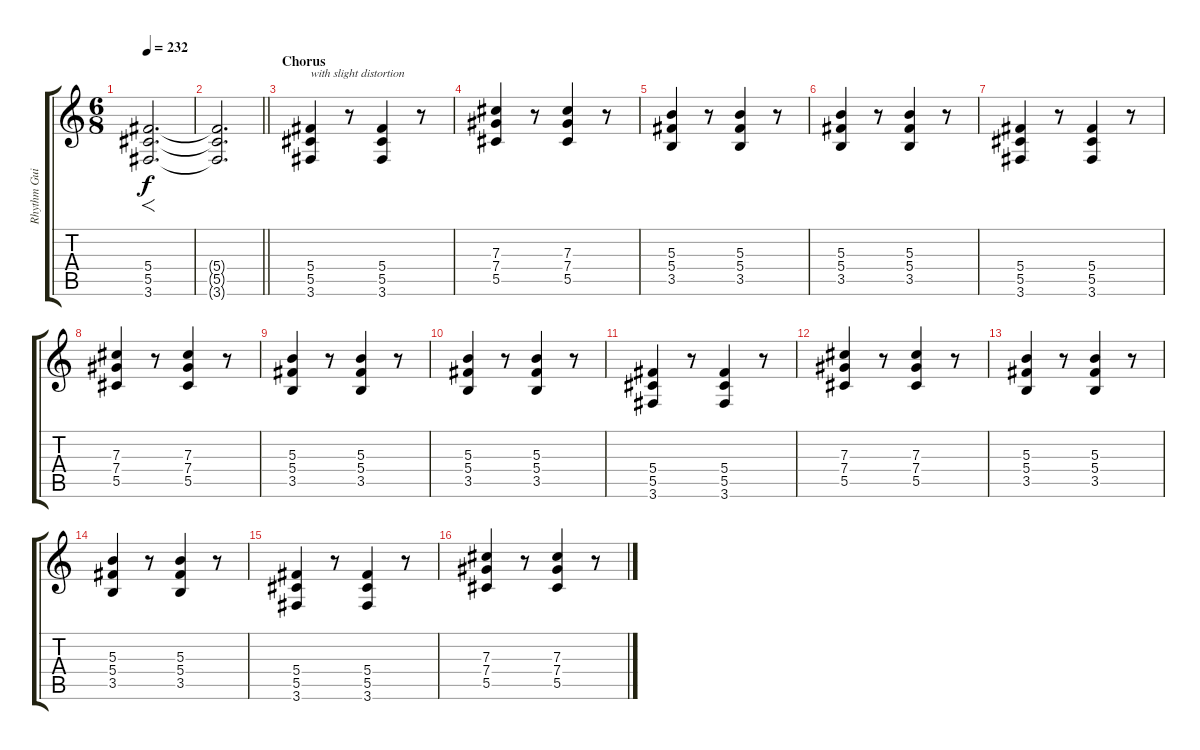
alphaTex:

\track ("Rhythm Guitar" "Rhythm Gui") {instrument overdrivenguitar}
\staff {score tabs}
\tuning (Eb4 Bb3 Gb3 Db3 Ab2 Eb2) {hide}
\ts (6 8)
\tempo 232
\clef g2
\ks c
(5.4 5.5 3.6).2{f d dy f volume 16 instrument overdrivenguitar} |
\barLineRight lightlight
(5.4{t} 5.5{t} 3.6{t}).2{d} |
\section ("" "Chorus")
(5.4 5.5 3.6).4{txt "with slight distortion" volume 7 instrument electricguitarclean} r.8 (5.4 5.5 3.6).4 r.8 |
(7.3 7.4 5.5).4 r.8 (7.3 7.4 5.5).4 r.8 |
(5.3 5.4 3.5).4 r.8 (5.3 5.4 3.5).4 r.8 |
(5.3 5.4 3.5).4 r.8 (5.3 5.4 3.5).4 r.8 |
(5.4 5.5 3.6).4 r.8 (5.4 5.5 3.6).4 r.8 |
(7.3 7.4 5.5).4 r.8 (7.3 7.4 5.5).4 r.8 |
(5.3 5.4 3.5).4 r.8 (5.3 5.4 3.5).4 r.8 |
(5.3 5.4 3.5).4 r.8 (5.3 5.4 3.5).4 r.8 |
(5.4 5.5 3.6).4 r.8 (5.4 5.5 3.6).4 r.8 |
(7.3 7.4 5.5).4 r.8 (7.3 7.4 5.5).4 r.8 |
(5.3 5.4 3.5).4 r.8 (5.3 5.4 3.5).4 r.8 |
(5.3 5.4 3.5).4 r.8 (5.3 5.4 3.5).4 r.8 |
(5.4 5.5 3.6).4 r.8 (5.4 5.5 3.6).4 r.8 |
(7.3 7.4 5.5).4 r.8 (7.3 7.4 5.5).4 r.8
